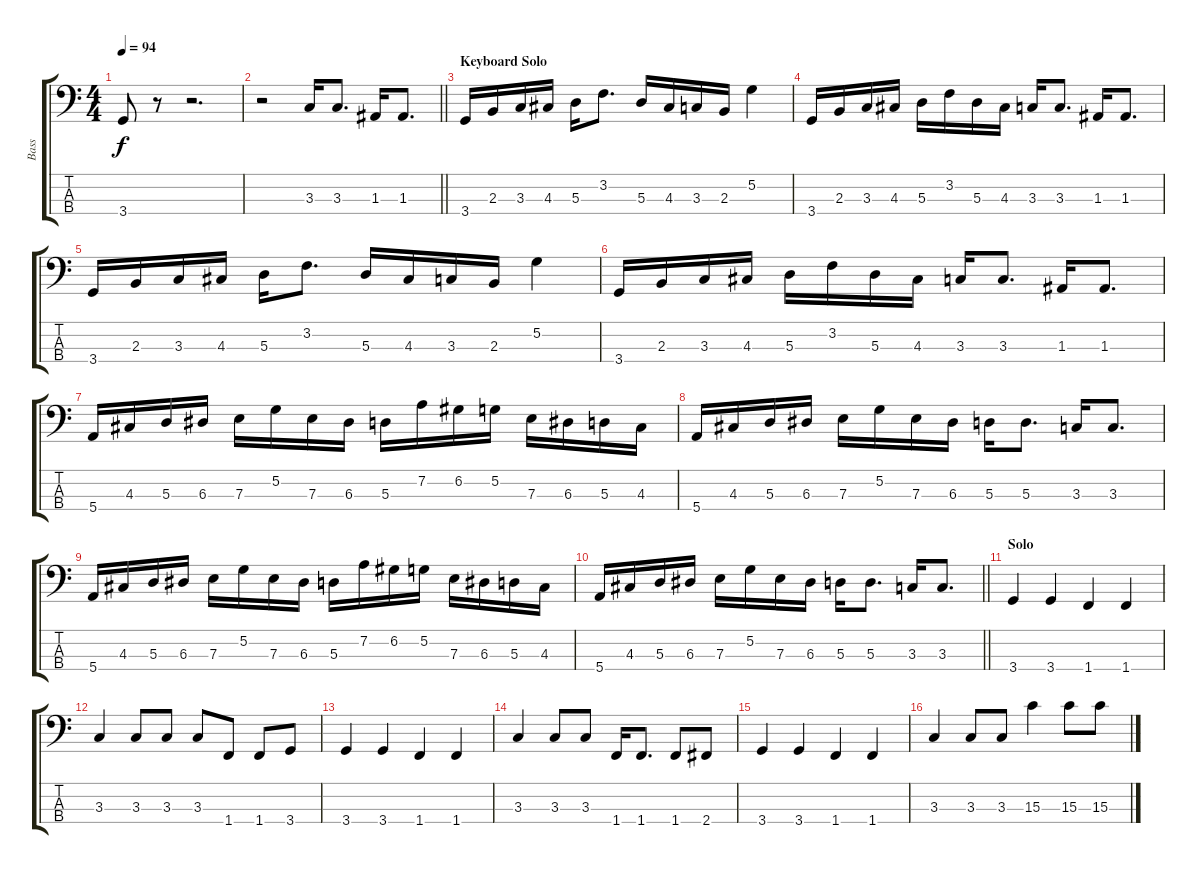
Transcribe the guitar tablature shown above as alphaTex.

\track ("Bass" "Bass") {instrument electricbassfinger}
\staff {score tabs}
\tuning (G2 D2 A1 E1) {hide}
\ts (4 4)
\section ("" "")
\tempo 94
\clef f4
\ks c
3.4.8{dy f} r.8 r.2{d} |
\barLineRight lightlight
r.2 3.3.16 3.3.8{d} 1.3.16 1.3.8{d} |
\section ("" "Keyboard Solo")
3.4.16 2.3.16 3.3.16 4.3.16 5.3.16 3.2.8{d} 5.3.16 4.3.16 3.3.16 2.3.16 5.2.4 |
3.4.16 2.3.16 3.3.16 4.3.16 5.3.16 3.2.16 5.3.16 4.3.16 3.3.16 3.3.8{d} 1.3.16 1.3.8{d} |
3.4.16 2.3.16 3.3.16 4.3.16 5.3.16 3.2.8{d} 5.3.16 4.3.16 3.3.16 2.3.16 5.2.4 |
3.4.16 2.3.16 3.3.16 4.3.16 5.3.16 3.2.16 5.3.16 4.3.16 3.3.16 3.3.8{d} 1.3.16 1.3.8{d} |
5.4.16 4.3.16 5.3.16 6.3.16 7.3.16 5.2.16 7.3.16 6.3.16 5.3.16 7.2.16 6.2.16 5.2.16 7.3.16 6.3.16 5.3.16 4.3.16 |
5.4.16 4.3.16 5.3.16 6.3.16 7.3.16 5.2.16 7.3.16 6.3.16 5.3.16 5.3.8{d} 3.3.16 3.3.8{d} |
5.4.16 4.3.16 5.3.16 6.3.16 7.3.16 5.2.16 7.3.16 6.3.16 5.3.16 7.2.16 6.2.16 5.2.16 7.3.16 6.3.16 5.3.16 4.3.16 |
\barLineRight lightlight
5.4.16 4.3.16 5.3.16 6.3.16 7.3.16 5.2.16 7.3.16 6.3.16 5.3.16 5.3.8{d} 3.3.16 3.3.8{d} |
\section ("" "Solo")
3.4.4 3.4.4 1.4.4 1.4.4 |
3.3.4 3.3.8 3.3.8 3.3.8 1.4.8 1.4.8 3.4.8 |
3.4.4 3.4.4 1.4.4 1.4.4 |
3.3.4 3.3.8 3.3.8 1.4.16 1.4.8{d} 1.4.8 2.4.8 |
3.4.4 3.4.4 1.4.4 1.4.4 |
3.3.4 3.3.8 3.3.8 15.3.4 15.3.8 15.3.8
